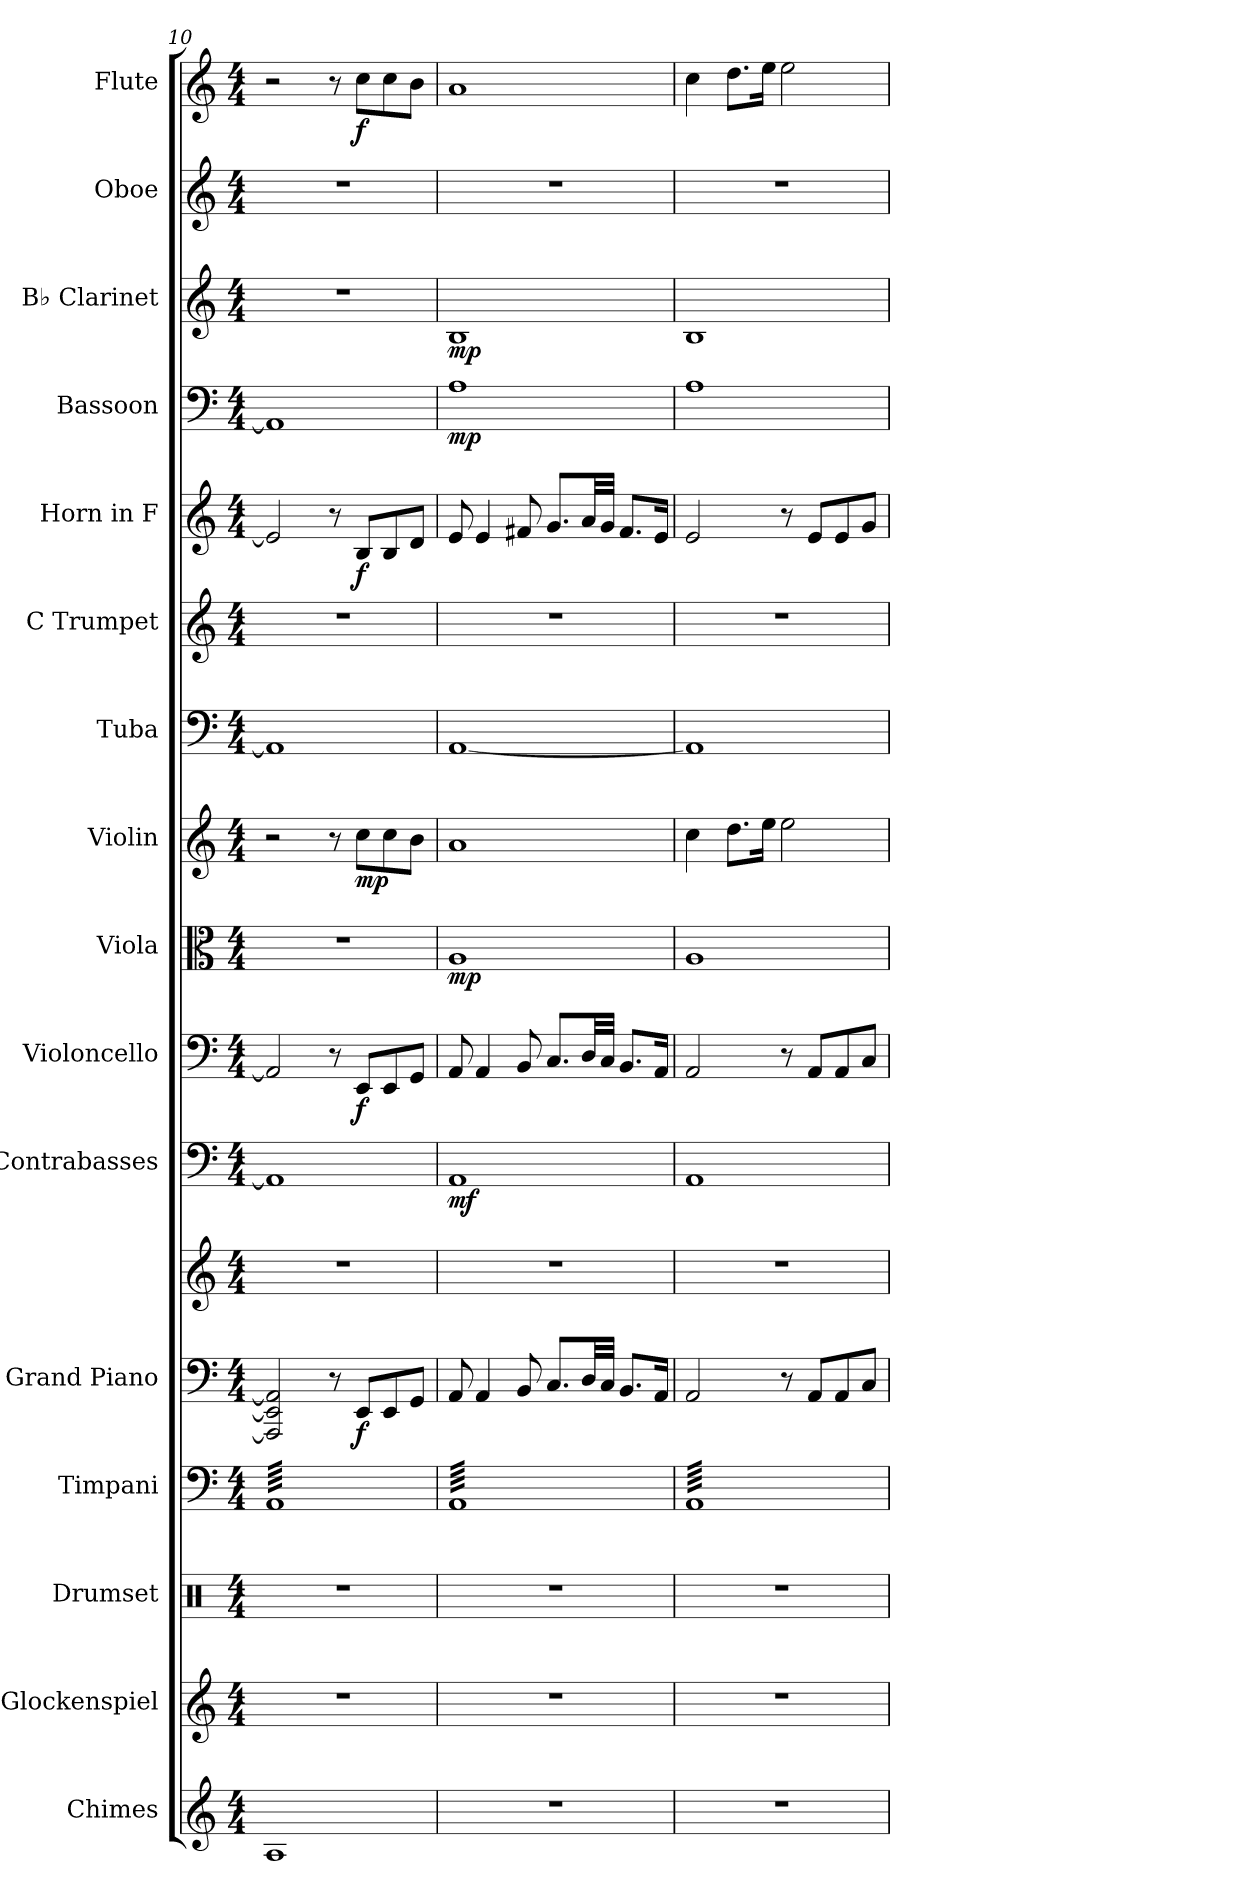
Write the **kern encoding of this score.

**kern	**kern	**kern	**kern	**kern	**kern	**dynam	**kern	**dynam	**kern	**dynam	**kern	**dynam	**kern	**dynam	**kern	**kern	**kern	**dynam	**kern	**dynam	**kern	**dynam	**kern	**kern	**dynam
*part16	*part15	*part14	*part13	*part12	*part12	*part12	*part11	*part11	*part10	*part10	*part9	*part9	*part8	*part8	*part7	*part6	*part5	*part5	*part4	*part4	*part3	*part3	*part2	*part1	*part1
*staff17	*staff16	*staff15	*staff14	*staff13	*staff12	*staff12/13	*staff11	*staff11	*staff10	*staff10	*staff9	*staff9	*staff8	*staff8	*staff7	*staff6	*staff5	*staff5	*staff4	*staff4	*staff3	*staff3	*staff2	*staff1	*staff1
*I"Chimes	*I"Glockenspiel	*I"Drumset	*I"Timpani	*I"Grand Piano	*	*	*I"Contrabasses	*	*I"Violoncello	*	*I"Viola	*	*I"Violin	*	*I"Tuba	*I"C Trumpet	*I"Horn in F	*	*I"Bassoon	*	*I"B♭ Clarinet	*	*I"Oboe	*I"Flute	*
*I'Cme.	*I'Glock.	*I'D. Set	*I'Timp.	*I'Pno.	*	*	*I'Cbs.	*	*I'Vc.	*	*I'Vla.	*	*I'Vln.	*	*I'Tba.	*I'C Tpt.	*	*	*I'Bsn.	*	*I'B♭ Cl.	*	*I'Ob.	*I'Fl.	*
*clefG2	*clefG2	*clefX	*clefF4	*clefF4	*clefG2	*	*clefF4	*	*clefF4	*	*clefC3	*	*clefG2	*	*clefF4	*clefG2	*clefG2	*	*clefF4	*	*clefG2	*	*clefG2	*clefG2	*
*	*ITrd-14c-24	*	*	*	*	*	*ITrd7c12	*	*	*	*	*	*	*	*	*	*ITrd4c7	*	*	*	*ITrd1c2	*	*	*	*
*k[]	*k[]	*k[]	*k[]	*k[]	*k[]	*	*k[]	*	*k[]	*	*k[]	*	*k[]	*	*k[]	*k[]	*k[b-]	*	*k[]	*	*k[b-e-]	*	*k[]	*k[]	*
*M4/4	*M4/4	*M4/4	*M4/4	*M4/4	*M4/4	*	*M4/4	*	*M4/4	*	*M4/4	*	*M4/4	*	*M4/4	*M4/4	*M4/4	*	*M4/4	*	*M4/4	*	*M4/4	*M4/4	*
=10	=10	=10	=10	=10	=10	=10	=10	=10	=10	=10	=10	=10	=10	=10	=10	=10	=10	=10	=10	=10	=10	=10	=10	=10	=10
*	*	*	*tremolo	*	*	*	*	*	*	*	*	*	*	*	*	*	*	*	*	*	*	*	*	*	*
1A	1r	1r	64AALLLL	2AAA/] 2EE/] 2AA/]	1r	.	1AAA]	.	2AA/]	.	1r	.	2r	.	1AA]	1r	2A/]	.	1AA]	.	1r	.	1r	2r	.
.	.	.	64AA	.	.	.	.	.	.	.	.	.	.	.	.	.	.	.	.	.	.	.	.	.	.
.	.	.	64AA	.	.	.	.	.	.	.	.	.	.	.	.	.	.	.	.	.	.	.	.	.	.
.	.	.	64AA	.	.	.	.	.	.	.	.	.	.	.	.	.	.	.	.	.	.	.	.	.	.
.	.	.	64AA	.	.	.	.	.	.	.	.	.	.	.	.	.	.	.	.	.	.	.	.	.	.
.	.	.	64AA	.	.	.	.	.	.	.	.	.	.	.	.	.	.	.	.	.	.	.	.	.	.
.	.	.	64AA	.	.	.	.	.	.	.	.	.	.	.	.	.	.	.	.	.	.	.	.	.	.
.	.	.	64AA	.	.	.	.	.	.	.	.	.	.	.	.	.	.	.	.	.	.	.	.	.	.
.	.	.	64AA	.	.	.	.	.	.	.	.	.	.	.	.	.	.	.	.	.	.	.	.	.	.
.	.	.	64AA	.	.	.	.	.	.	.	.	.	.	.	.	.	.	.	.	.	.	.	.	.	.
.	.	.	64AA	.	.	.	.	.	.	.	.	.	.	.	.	.	.	.	.	.	.	.	.	.	.
.	.	.	64AA	.	.	.	.	.	.	.	.	.	.	.	.	.	.	.	.	.	.	.	.	.	.
.	.	.	64AA	.	.	.	.	.	.	.	.	.	.	.	.	.	.	.	.	.	.	.	.	.	.
.	.	.	64AA	.	.	.	.	.	.	.	.	.	.	.	.	.	.	.	.	.	.	.	.	.	.
.	.	.	64AA	.	.	.	.	.	.	.	.	.	.	.	.	.	.	.	.	.	.	.	.	.	.
.	.	.	64AA	.	.	.	.	.	.	.	.	.	.	.	.	.	.	.	.	.	.	.	.	.	.
.	.	.	64AA	.	.	.	.	.	.	.	.	.	.	.	.	.	.	.	.	.	.	.	.	.	.
.	.	.	64AA	.	.	.	.	.	.	.	.	.	.	.	.	.	.	.	.	.	.	.	.	.	.
.	.	.	64AA	.	.	.	.	.	.	.	.	.	.	.	.	.	.	.	.	.	.	.	.	.	.
.	.	.	64AA	.	.	.	.	.	.	.	.	.	.	.	.	.	.	.	.	.	.	.	.	.	.
.	.	.	64AA	.	.	.	.	.	.	.	.	.	.	.	.	.	.	.	.	.	.	.	.	.	.
.	.	.	64AA	.	.	.	.	.	.	.	.	.	.	.	.	.	.	.	.	.	.	.	.	.	.
.	.	.	64AA	.	.	.	.	.	.	.	.	.	.	.	.	.	.	.	.	.	.	.	.	.	.
.	.	.	64AA	.	.	.	.	.	.	.	.	.	.	.	.	.	.	.	.	.	.	.	.	.	.
.	.	.	64AA	.	.	.	.	.	.	.	.	.	.	.	.	.	.	.	.	.	.	.	.	.	.
.	.	.	64AA	.	.	.	.	.	.	.	.	.	.	.	.	.	.	.	.	.	.	.	.	.	.
.	.	.	64AA	.	.	.	.	.	.	.	.	.	.	.	.	.	.	.	.	.	.	.	.	.	.
.	.	.	64AA	.	.	.	.	.	.	.	.	.	.	.	.	.	.	.	.	.	.	.	.	.	.
.	.	.	64AA	.	.	.	.	.	.	.	.	.	.	.	.	.	.	.	.	.	.	.	.	.	.
.	.	.	64AA	.	.	.	.	.	.	.	.	.	.	.	.	.	.	.	.	.	.	.	.	.	.
.	.	.	64AA	.	.	.	.	.	.	.	.	.	.	.	.	.	.	.	.	.	.	.	.	.	.
.	.	.	64AA	.	.	.	.	.	.	.	.	.	.	.	.	.	.	.	.	.	.	.	.	.	.
.	.	.	64AA	8r	.	.	.	.	8r	.	.	.	8r	.	.	.	8r	.	.	.	.	.	.	8r	.
.	.	.	64AA	.	.	.	.	.	.	.	.	.	.	.	.	.	.	.	.	.	.	.	.	.	.
.	.	.	64AA	.	.	.	.	.	.	.	.	.	.	.	.	.	.	.	.	.	.	.	.	.	.
.	.	.	64AA	.	.	.	.	.	.	.	.	.	.	.	.	.	.	.	.	.	.	.	.	.	.
.	.	.	64AA	.	.	.	.	.	.	.	.	.	.	.	.	.	.	.	.	.	.	.	.	.	.
.	.	.	64AA	.	.	.	.	.	.	.	.	.	.	.	.	.	.	.	.	.	.	.	.	.	.
.	.	.	64AA	.	.	.	.	.	.	.	.	.	.	.	.	.	.	.	.	.	.	.	.	.	.
.	.	.	64AA	.	.	.	.	.	.	.	.	.	.	.	.	.	.	.	.	.	.	.	.	.	.
!	!	!	!	!	!	!LO:DY:b=2	!	!	!	!LO:DY:b	!	!	!	!LO:DY:b	!	!	!	!LO:DY:b	!	!	!	!	!	!	!LO:DY:b
.	.	.	64AA	8EE/L	.	f	.	.	8EE/L	f	.	.	8cc\L	mp	.	.	8E/L	f	.	.	.	.	.	8cc\L	f
.	.	.	64AA	.	.	.	.	.	.	.	.	.	.	.	.	.	.	.	.	.	.	.	.	.	.
.	.	.	64AA	.	.	.	.	.	.	.	.	.	.	.	.	.	.	.	.	.	.	.	.	.	.
.	.	.	64AA	.	.	.	.	.	.	.	.	.	.	.	.	.	.	.	.	.	.	.	.	.	.
.	.	.	64AA	.	.	.	.	.	.	.	.	.	.	.	.	.	.	.	.	.	.	.	.	.	.
.	.	.	64AA	.	.	.	.	.	.	.	.	.	.	.	.	.	.	.	.	.	.	.	.	.	.
.	.	.	64AA	.	.	.	.	.	.	.	.	.	.	.	.	.	.	.	.	.	.	.	.	.	.
.	.	.	64AA	.	.	.	.	.	.	.	.	.	.	.	.	.	.	.	.	.	.	.	.	.	.
.	.	.	64AA	8EE/	.	.	.	.	8EE/	.	.	.	8cc\	.	.	.	8E/	.	.	.	.	.	.	8cc\	.
.	.	.	64AA	.	.	.	.	.	.	.	.	.	.	.	.	.	.	.	.	.	.	.	.	.	.
.	.	.	64AA	.	.	.	.	.	.	.	.	.	.	.	.	.	.	.	.	.	.	.	.	.	.
.	.	.	64AA	.	.	.	.	.	.	.	.	.	.	.	.	.	.	.	.	.	.	.	.	.	.
.	.	.	64AA	.	.	.	.	.	.	.	.	.	.	.	.	.	.	.	.	.	.	.	.	.	.
.	.	.	64AA	.	.	.	.	.	.	.	.	.	.	.	.	.	.	.	.	.	.	.	.	.	.
.	.	.	64AA	.	.	.	.	.	.	.	.	.	.	.	.	.	.	.	.	.	.	.	.	.	.
.	.	.	64AA	.	.	.	.	.	.	.	.	.	.	.	.	.	.	.	.	.	.	.	.	.	.
.	.	.	64AA	8GG/J	.	.	.	.	8GG/J	.	.	.	8b\J	.	.	.	8G/J	.	.	.	.	.	.	8b\J	.
.	.	.	64AA	.	.	.	.	.	.	.	.	.	.	.	.	.	.	.	.	.	.	.	.	.	.
.	.	.	64AA	.	.	.	.	.	.	.	.	.	.	.	.	.	.	.	.	.	.	.	.	.	.
.	.	.	64AA	.	.	.	.	.	.	.	.	.	.	.	.	.	.	.	.	.	.	.	.	.	.
.	.	.	64AA	.	.	.	.	.	.	.	.	.	.	.	.	.	.	.	.	.	.	.	.	.	.
.	.	.	64AA	.	.	.	.	.	.	.	.	.	.	.	.	.	.	.	.	.	.	.	.	.	.
.	.	.	64AA	.	.	.	.	.	.	.	.	.	.	.	.	.	.	.	.	.	.	.	.	.	.
.	.	.	64AAJJJJ	.	.	.	.	.	.	.	.	.	.	.	.	.	.	.	.	.	.	.	.	.	.
!!LO:PB:g=z
=11	=11	=11	=11	=11	=11	=11	=11	=11	=11	=11	=11	=11	=11	=11	=11	=11	=11	=11	=11	=11	=11	=11	=11	=11	=11
!	!	!	!	!	!	!	!	!LO:DY:b	!	!	!	!LO:DY:b	!	!	!	!	!	!	!	!LO:DY:b	!	!LO:DY:b	!	!	!
1r	1r	1r	64AALLLL	8AA/	1r	.	1AAA	mf	8AA/	.	1A	mp	1a	.	[1AA	1r	8A/	.	1A	mp	1A	mp	1r	1a	.
.	.	.	64AA	.	.	.	.	.	.	.	.	.	.	.	.	.	.	.	.	.	.	.	.	.	.
.	.	.	64AA	.	.	.	.	.	.	.	.	.	.	.	.	.	.	.	.	.	.	.	.	.	.
.	.	.	64AA	.	.	.	.	.	.	.	.	.	.	.	.	.	.	.	.	.	.	.	.	.	.
.	.	.	64AA	.	.	.	.	.	.	.	.	.	.	.	.	.	.	.	.	.	.	.	.	.	.
.	.	.	64AA	.	.	.	.	.	.	.	.	.	.	.	.	.	.	.	.	.	.	.	.	.	.
.	.	.	64AA	.	.	.	.	.	.	.	.	.	.	.	.	.	.	.	.	.	.	.	.	.	.
.	.	.	64AA	.	.	.	.	.	.	.	.	.	.	.	.	.	.	.	.	.	.	.	.	.	.
.	.	.	64AA	4AA/	.	.	.	.	4AA/	.	.	.	.	.	.	.	4A/	.	.	.	.	.	.	.	.
.	.	.	64AA	.	.	.	.	.	.	.	.	.	.	.	.	.	.	.	.	.	.	.	.	.	.
.	.	.	64AA	.	.	.	.	.	.	.	.	.	.	.	.	.	.	.	.	.	.	.	.	.	.
.	.	.	64AA	.	.	.	.	.	.	.	.	.	.	.	.	.	.	.	.	.	.	.	.	.	.
.	.	.	64AA	.	.	.	.	.	.	.	.	.	.	.	.	.	.	.	.	.	.	.	.	.	.
.	.	.	64AA	.	.	.	.	.	.	.	.	.	.	.	.	.	.	.	.	.	.	.	.	.	.
.	.	.	64AA	.	.	.	.	.	.	.	.	.	.	.	.	.	.	.	.	.	.	.	.	.	.
.	.	.	64AA	.	.	.	.	.	.	.	.	.	.	.	.	.	.	.	.	.	.	.	.	.	.
.	.	.	64AA	.	.	.	.	.	.	.	.	.	.	.	.	.	.	.	.	.	.	.	.	.	.
.	.	.	64AA	.	.	.	.	.	.	.	.	.	.	.	.	.	.	.	.	.	.	.	.	.	.
.	.	.	64AA	.	.	.	.	.	.	.	.	.	.	.	.	.	.	.	.	.	.	.	.	.	.
.	.	.	64AA	.	.	.	.	.	.	.	.	.	.	.	.	.	.	.	.	.	.	.	.	.	.
.	.	.	64AA	.	.	.	.	.	.	.	.	.	.	.	.	.	.	.	.	.	.	.	.	.	.
.	.	.	64AA	.	.	.	.	.	.	.	.	.	.	.	.	.	.	.	.	.	.	.	.	.	.
.	.	.	64AA	.	.	.	.	.	.	.	.	.	.	.	.	.	.	.	.	.	.	.	.	.	.
.	.	.	64AA	.	.	.	.	.	.	.	.	.	.	.	.	.	.	.	.	.	.	.	.	.	.
.	.	.	64AA	8BB/	.	.	.	.	8BB/	.	.	.	.	.	.	.	8Bn/	.	.	.	.	.	.	.	.
.	.	.	64AA	.	.	.	.	.	.	.	.	.	.	.	.	.	.	.	.	.	.	.	.	.	.
.	.	.	64AA	.	.	.	.	.	.	.	.	.	.	.	.	.	.	.	.	.	.	.	.	.	.
.	.	.	64AA	.	.	.	.	.	.	.	.	.	.	.	.	.	.	.	.	.	.	.	.	.	.
.	.	.	64AA	.	.	.	.	.	.	.	.	.	.	.	.	.	.	.	.	.	.	.	.	.	.
.	.	.	64AA	.	.	.	.	.	.	.	.	.	.	.	.	.	.	.	.	.	.	.	.	.	.
.	.	.	64AA	.	.	.	.	.	.	.	.	.	.	.	.	.	.	.	.	.	.	.	.	.	.
.	.	.	64AA	.	.	.	.	.	.	.	.	.	.	.	.	.	.	.	.	.	.	.	.	.	.
.	.	.	64AA	8.C/L	.	.	.	.	8.C/L	.	.	.	.	.	.	.	8.c/L	.	.	.	.	.	.	.	.
.	.	.	64AA	.	.	.	.	.	.	.	.	.	.	.	.	.	.	.	.	.	.	.	.	.	.
.	.	.	64AA	.	.	.	.	.	.	.	.	.	.	.	.	.	.	.	.	.	.	.	.	.	.
.	.	.	64AA	.	.	.	.	.	.	.	.	.	.	.	.	.	.	.	.	.	.	.	.	.	.
.	.	.	64AA	.	.	.	.	.	.	.	.	.	.	.	.	.	.	.	.	.	.	.	.	.	.
.	.	.	64AA	.	.	.	.	.	.	.	.	.	.	.	.	.	.	.	.	.	.	.	.	.	.
.	.	.	64AA	.	.	.	.	.	.	.	.	.	.	.	.	.	.	.	.	.	.	.	.	.	.
.	.	.	64AA	.	.	.	.	.	.	.	.	.	.	.	.	.	.	.	.	.	.	.	.	.	.
.	.	.	64AA	.	.	.	.	.	.	.	.	.	.	.	.	.	.	.	.	.	.	.	.	.	.
.	.	.	64AA	.	.	.	.	.	.	.	.	.	.	.	.	.	.	.	.	.	.	.	.	.	.
.	.	.	64AA	.	.	.	.	.	.	.	.	.	.	.	.	.	.	.	.	.	.	.	.	.	.
.	.	.	64AA	.	.	.	.	.	.	.	.	.	.	.	.	.	.	.	.	.	.	.	.	.	.
.	.	.	64AA	32D/LL	.	.	.	.	32D/LL	.	.	.	.	.	.	.	32d/LL	.	.	.	.	.	.	.	.
.	.	.	64AA	.	.	.	.	.	.	.	.	.	.	.	.	.	.	.	.	.	.	.	.	.	.
.	.	.	64AA	32C/JJJ	.	.	.	.	32C/JJJ	.	.	.	.	.	.	.	32c/JJJ	.	.	.	.	.	.	.	.
.	.	.	64AA	.	.	.	.	.	.	.	.	.	.	.	.	.	.	.	.	.	.	.	.	.	.
.	.	.	64AA	8.BB/L	.	.	.	.	8.BB/L	.	.	.	.	.	.	.	8.B/L	.	.	.	.	.	.	.	.
.	.	.	64AA	.	.	.	.	.	.	.	.	.	.	.	.	.	.	.	.	.	.	.	.	.	.
.	.	.	64AA	.	.	.	.	.	.	.	.	.	.	.	.	.	.	.	.	.	.	.	.	.	.
.	.	.	64AA	.	.	.	.	.	.	.	.	.	.	.	.	.	.	.	.	.	.	.	.	.	.
.	.	.	64AA	.	.	.	.	.	.	.	.	.	.	.	.	.	.	.	.	.	.	.	.	.	.
.	.	.	64AA	.	.	.	.	.	.	.	.	.	.	.	.	.	.	.	.	.	.	.	.	.	.
.	.	.	64AA	.	.	.	.	.	.	.	.	.	.	.	.	.	.	.	.	.	.	.	.	.	.
.	.	.	64AA	.	.	.	.	.	.	.	.	.	.	.	.	.	.	.	.	.	.	.	.	.	.
.	.	.	64AA	.	.	.	.	.	.	.	.	.	.	.	.	.	.	.	.	.	.	.	.	.	.
.	.	.	64AA	.	.	.	.	.	.	.	.	.	.	.	.	.	.	.	.	.	.	.	.	.	.
.	.	.	64AA	.	.	.	.	.	.	.	.	.	.	.	.	.	.	.	.	.	.	.	.	.	.
.	.	.	64AA	.	.	.	.	.	.	.	.	.	.	.	.	.	.	.	.	.	.	.	.	.	.
.	.	.	64AA	16AA/Jk	.	.	.	.	16AA/Jk	.	.	.	.	.	.	.	16A/Jk	.	.	.	.	.	.	.	.
.	.	.	64AA	.	.	.	.	.	.	.	.	.	.	.	.	.	.	.	.	.	.	.	.	.	.
.	.	.	64AA	.	.	.	.	.	.	.	.	.	.	.	.	.	.	.	.	.	.	.	.	.	.
.	.	.	64AAJJJJ	.	.	.	.	.	.	.	.	.	.	.	.	.	.	.	.	.	.	.	.	.	.
=12	=12	=12	=12	=12	=12	=12	=12	=12	=12	=12	=12	=12	=12	=12	=12	=12	=12	=12	=12	=12	=12	=12	=12	=12	=12
1r	1r	1r	64AALLLL	2AA/	1r	.	1AAA	.	2AA/	.	1A	.	4cc\	.	1AA]	1r	2A/	.	1A	.	1A	.	1r	4cc\	.
.	.	.	64AA	.	.	.	.	.	.	.	.	.	.	.	.	.	.	.	.	.	.	.	.	.	.
.	.	.	64AA	.	.	.	.	.	.	.	.	.	.	.	.	.	.	.	.	.	.	.	.	.	.
.	.	.	64AA	.	.	.	.	.	.	.	.	.	.	.	.	.	.	.	.	.	.	.	.	.	.
.	.	.	64AA	.	.	.	.	.	.	.	.	.	.	.	.	.	.	.	.	.	.	.	.	.	.
.	.	.	64AA	.	.	.	.	.	.	.	.	.	.	.	.	.	.	.	.	.	.	.	.	.	.
.	.	.	64AA	.	.	.	.	.	.	.	.	.	.	.	.	.	.	.	.	.	.	.	.	.	.
.	.	.	64AA	.	.	.	.	.	.	.	.	.	.	.	.	.	.	.	.	.	.	.	.	.	.
.	.	.	64AA	.	.	.	.	.	.	.	.	.	.	.	.	.	.	.	.	.	.	.	.	.	.
.	.	.	64AA	.	.	.	.	.	.	.	.	.	.	.	.	.	.	.	.	.	.	.	.	.	.
.	.	.	64AA	.	.	.	.	.	.	.	.	.	.	.	.	.	.	.	.	.	.	.	.	.	.
.	.	.	64AA	.	.	.	.	.	.	.	.	.	.	.	.	.	.	.	.	.	.	.	.	.	.
.	.	.	64AA	.	.	.	.	.	.	.	.	.	.	.	.	.	.	.	.	.	.	.	.	.	.
.	.	.	64AA	.	.	.	.	.	.	.	.	.	.	.	.	.	.	.	.	.	.	.	.	.	.
.	.	.	64AA	.	.	.	.	.	.	.	.	.	.	.	.	.	.	.	.	.	.	.	.	.	.
.	.	.	64AA	.	.	.	.	.	.	.	.	.	.	.	.	.	.	.	.	.	.	.	.	.	.
.	.	.	64AA	.	.	.	.	.	.	.	.	.	8.dd\L	.	.	.	.	.	.	.	.	.	.	8.dd\L	.
.	.	.	64AA	.	.	.	.	.	.	.	.	.	.	.	.	.	.	.	.	.	.	.	.	.	.
.	.	.	64AA	.	.	.	.	.	.	.	.	.	.	.	.	.	.	.	.	.	.	.	.	.	.
.	.	.	64AA	.	.	.	.	.	.	.	.	.	.	.	.	.	.	.	.	.	.	.	.	.	.
.	.	.	64AA	.	.	.	.	.	.	.	.	.	.	.	.	.	.	.	.	.	.	.	.	.	.
.	.	.	64AA	.	.	.	.	.	.	.	.	.	.	.	.	.	.	.	.	.	.	.	.	.	.
.	.	.	64AA	.	.	.	.	.	.	.	.	.	.	.	.	.	.	.	.	.	.	.	.	.	.
.	.	.	64AA	.	.	.	.	.	.	.	.	.	.	.	.	.	.	.	.	.	.	.	.	.	.
.	.	.	64AA	.	.	.	.	.	.	.	.	.	.	.	.	.	.	.	.	.	.	.	.	.	.
.	.	.	64AA	.	.	.	.	.	.	.	.	.	.	.	.	.	.	.	.	.	.	.	.	.	.
.	.	.	64AA	.	.	.	.	.	.	.	.	.	.	.	.	.	.	.	.	.	.	.	.	.	.
.	.	.	64AA	.	.	.	.	.	.	.	.	.	.	.	.	.	.	.	.	.	.	.	.	.	.
.	.	.	64AA	.	.	.	.	.	.	.	.	.	16ee\Jk	.	.	.	.	.	.	.	.	.	.	16ee\Jk	.
.	.	.	64AA	.	.	.	.	.	.	.	.	.	.	.	.	.	.	.	.	.	.	.	.	.	.
.	.	.	64AA	.	.	.	.	.	.	.	.	.	.	.	.	.	.	.	.	.	.	.	.	.	.
.	.	.	64AA	.	.	.	.	.	.	.	.	.	.	.	.	.	.	.	.	.	.	.	.	.	.
.	.	.	64AA	8r	.	.	.	.	8r	.	.	.	2ee\	.	.	.	8r	.	.	.	.	.	.	2ee\	.
.	.	.	64AA	.	.	.	.	.	.	.	.	.	.	.	.	.	.	.	.	.	.	.	.	.	.
.	.	.	64AA	.	.	.	.	.	.	.	.	.	.	.	.	.	.	.	.	.	.	.	.	.	.
.	.	.	64AA	.	.	.	.	.	.	.	.	.	.	.	.	.	.	.	.	.	.	.	.	.	.
.	.	.	64AA	.	.	.	.	.	.	.	.	.	.	.	.	.	.	.	.	.	.	.	.	.	.
.	.	.	64AA	.	.	.	.	.	.	.	.	.	.	.	.	.	.	.	.	.	.	.	.	.	.
.	.	.	64AA	.	.	.	.	.	.	.	.	.	.	.	.	.	.	.	.	.	.	.	.	.	.
.	.	.	64AA	.	.	.	.	.	.	.	.	.	.	.	.	.	.	.	.	.	.	.	.	.	.
.	.	.	64AA	8AA/L	.	.	.	.	8AA/L	.	.	.	.	.	.	.	8A/L	.	.	.	.	.	.	.	.
.	.	.	64AA	.	.	.	.	.	.	.	.	.	.	.	.	.	.	.	.	.	.	.	.	.	.
.	.	.	64AA	.	.	.	.	.	.	.	.	.	.	.	.	.	.	.	.	.	.	.	.	.	.
.	.	.	64AA	.	.	.	.	.	.	.	.	.	.	.	.	.	.	.	.	.	.	.	.	.	.
.	.	.	64AA	.	.	.	.	.	.	.	.	.	.	.	.	.	.	.	.	.	.	.	.	.	.
.	.	.	64AA	.	.	.	.	.	.	.	.	.	.	.	.	.	.	.	.	.	.	.	.	.	.
.	.	.	64AA	.	.	.	.	.	.	.	.	.	.	.	.	.	.	.	.	.	.	.	.	.	.
.	.	.	64AA	.	.	.	.	.	.	.	.	.	.	.	.	.	.	.	.	.	.	.	.	.	.
.	.	.	64AA	8AA/	.	.	.	.	8AA/	.	.	.	.	.	.	.	8A/	.	.	.	.	.	.	.	.
.	.	.	64AA	.	.	.	.	.	.	.	.	.	.	.	.	.	.	.	.	.	.	.	.	.	.
.	.	.	64AA	.	.	.	.	.	.	.	.	.	.	.	.	.	.	.	.	.	.	.	.	.	.
.	.	.	64AA	.	.	.	.	.	.	.	.	.	.	.	.	.	.	.	.	.	.	.	.	.	.
.	.	.	64AA	.	.	.	.	.	.	.	.	.	.	.	.	.	.	.	.	.	.	.	.	.	.
.	.	.	64AA	.	.	.	.	.	.	.	.	.	.	.	.	.	.	.	.	.	.	.	.	.	.
.	.	.	64AA	.	.	.	.	.	.	.	.	.	.	.	.	.	.	.	.	.	.	.	.	.	.
.	.	.	64AA	.	.	.	.	.	.	.	.	.	.	.	.	.	.	.	.	.	.	.	.	.	.
.	.	.	64AA	8C/J	.	.	.	.	8C/J	.	.	.	.	.	.	.	8c/J	.	.	.	.	.	.	.	.
.	.	.	64AA	.	.	.	.	.	.	.	.	.	.	.	.	.	.	.	.	.	.	.	.	.	.
.	.	.	64AA	.	.	.	.	.	.	.	.	.	.	.	.	.	.	.	.	.	.	.	.	.	.
.	.	.	64AA	.	.	.	.	.	.	.	.	.	.	.	.	.	.	.	.	.	.	.	.	.	.
.	.	.	64AA	.	.	.	.	.	.	.	.	.	.	.	.	.	.	.	.	.	.	.	.	.	.
.	.	.	64AA	.	.	.	.	.	.	.	.	.	.	.	.	.	.	.	.	.	.	.	.	.	.
.	.	.	64AA	.	.	.	.	.	.	.	.	.	.	.	.	.	.	.	.	.	.	.	.	.	.
.	.	.	64AAJJJJ	.	.	.	.	.	.	.	.	.	.	.	.	.	.	.	.	.	.	.	.	.	.
*	*	*	*Xtremolo	*	*	*	*	*	*	*	*	*	*	*	*	*	*	*	*	*	*	*	*	*	*
=	=	=	=	=	=	=	=	=	=	=	=	=	=	=	=	=	=	=	=	=	=	=	=	=	=
*-	*-	*-	*-	*-	*-	*-	*-	*-	*-	*-	*-	*-	*-	*-	*-	*-	*-	*-	*-	*-	*-	*-	*-	*-	*-
